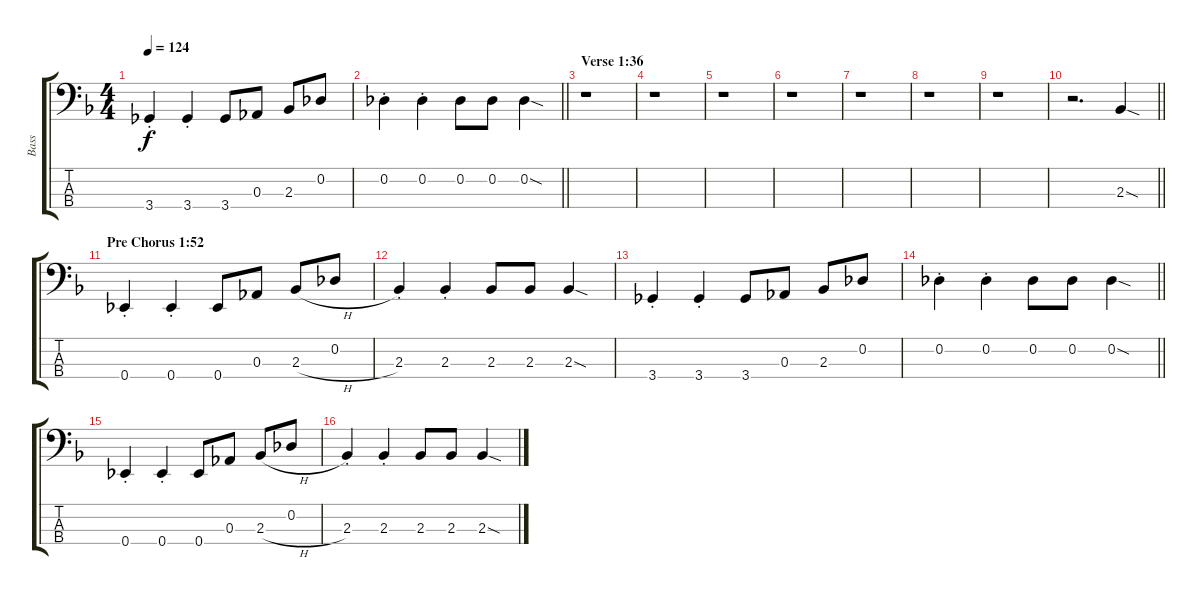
\track ("Bass" "Bass") {instrument electricbassfinger}
\staff {score tabs}
\tuning (Gb2 Db2 Ab1 Eb1) {hide}
\ts (4 4)
\tempo 124
\clef f4
\ks f
3.4{st}.4{dy f} 3.4{st}.4 3.4.8 0.3.8 2.3.8 0.2.8 |
\barLineRight lightlight
0.2{st}.4 0.2{st}.4 0.2.8 0.2.8 0.2{sod}.4 |
\section ("" "Verse 1:36")
r.1 |
r.1 |
r.1 |
r.1 |
r.1 |
r.1 |
r.1 |
\barLineRight lightlight
r.2{d} 2.3{sod}.4 |
\section ("" "Pre Chorus 1:52")
0.4{st}.4 0.4{st}.4 0.4.8 0.3.8 2.3{h}.8 0.2.8 |
2.3{st}.4 2.3{st}.4 2.3.8 2.3.8 2.3{sod}.4 |
3.4{st}.4 3.4{st}.4 3.4.8 0.3.8 2.3.8 0.2.8 |
\barLineRight lightlight
0.2{st}.4 0.2{st}.4 0.2.8 0.2.8 0.2{sod}.4 |
0.4{st}.4 0.4{st}.4 0.4.8 0.3.8 2.3{h}.8 0.2.8 |
2.3{st}.4 2.3{st}.4 2.3.8 2.3.8 2.3{sod}.4
